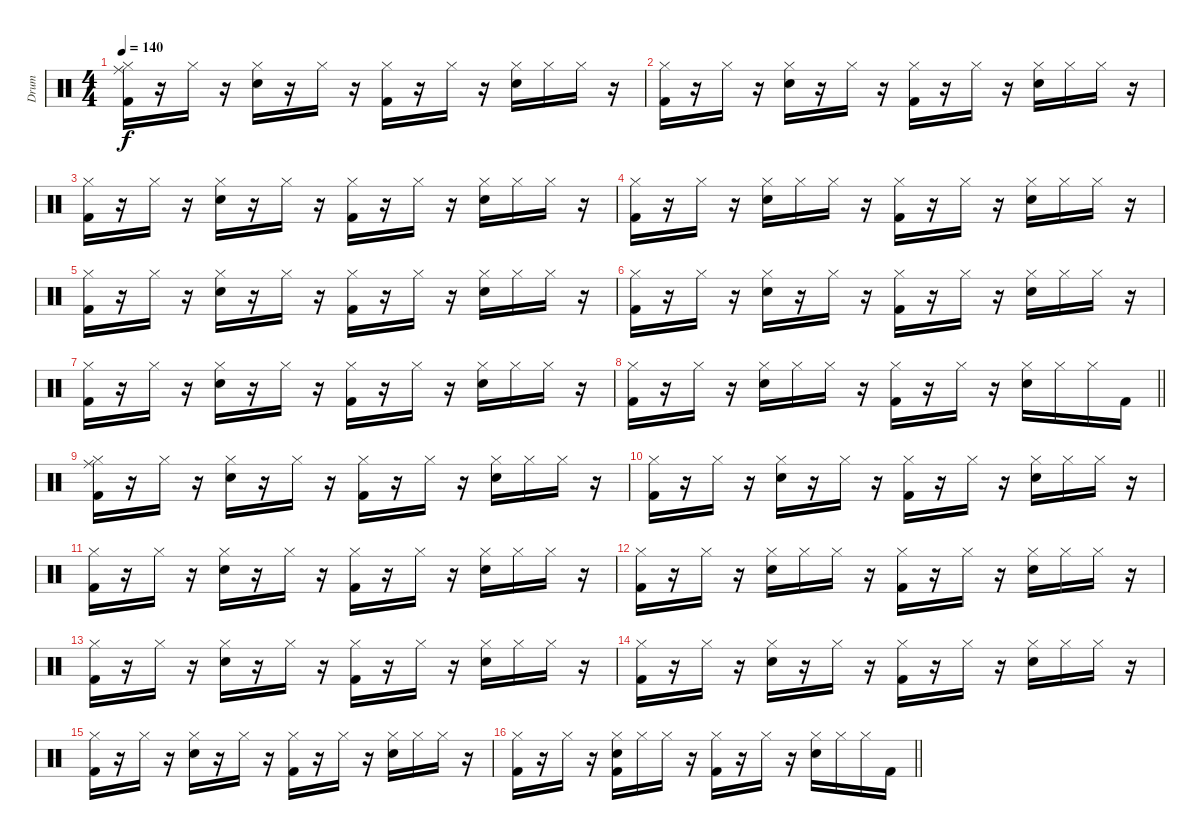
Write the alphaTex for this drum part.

\track ("Drum" "Drum") {instrument percussion}
\staff {score}
\articulation defaults
\ts (4 4)
\tempo 140
\clef neutral
\ks c
("Kick (hit) 2" "Ride (middle)" "Hi-Hat (closed)").16{dy f} r.16 "Hi-Hat (closed)".16 r.16 ("Snare (hit) 2" "Hi-Hat (closed)").16 r.16 "Hi-Hat (closed)".16 r.16 ("Kick (hit) 2" "Hi-Hat (closed)").16 r.16 "Hi-Hat (closed)".16 r.16 ("Snare (hit) 2" "Hi-Hat (closed)").16 "Hi-Hat (closed)".16 "Hi-Hat (closed)".16 r.16 |
("Kick (hit) 2" "Hi-Hat (closed)").16 r.16 "Hi-Hat (closed)".16 r.16 ("Snare (hit) 2" "Hi-Hat (closed)").16 r.16 "Hi-Hat (closed)".16 r.16 ("Kick (hit) 2" "Hi-Hat (closed)").16 r.16 "Hi-Hat (closed)".16 r.16 ("Snare (hit) 2" "Hi-Hat (closed)").16 "Hi-Hat (closed)".16 "Hi-Hat (closed)".16 r.16 |
("Kick (hit) 2" "Hi-Hat (closed)").16 r.16 "Hi-Hat (closed)".16 r.16 ("Snare (hit) 2" "Hi-Hat (closed)").16 r.16 "Hi-Hat (closed)".16 r.16 ("Kick (hit) 2" "Hi-Hat (closed)").16 r.16 "Hi-Hat (closed)".16 r.16 ("Snare (hit) 2" "Hi-Hat (closed)").16 "Hi-Hat (closed)".16 "Hi-Hat (closed)".16 r.16 |
("Kick (hit) 2" "Hi-Hat (closed)").16 r.16 "Hi-Hat (closed)".16 r.16 ("Snare (hit) 2" "Hi-Hat (closed)").16 "Hi-Hat (closed)".16 "Hi-Hat (closed)".16 r.16 ("Kick (hit) 2" "Hi-Hat (closed)").16 r.16 "Hi-Hat (closed)".16 r.16 ("Snare (hit) 2" "Hi-Hat (closed)").16 "Hi-Hat (closed)".16 "Hi-Hat (closed)".16 r.16 |
("Kick (hit) 2" "Hi-Hat (closed)").16 r.16 "Hi-Hat (closed)".16 r.16 ("Snare (hit) 2" "Hi-Hat (closed)").16 r.16 "Hi-Hat (closed)".16 r.16 ("Kick (hit) 2" "Hi-Hat (closed)").16 r.16 "Hi-Hat (closed)".16 r.16 ("Snare (hit) 2" "Hi-Hat (closed)").16 "Hi-Hat (closed)".16 "Hi-Hat (closed)".16 r.16 |
("Kick (hit) 2" "Hi-Hat (closed)").16 r.16 "Hi-Hat (closed)".16 r.16 ("Snare (hit) 2" "Hi-Hat (closed)").16 r.16 "Hi-Hat (closed)".16 r.16 ("Kick (hit) 2" "Hi-Hat (closed)").16 r.16 "Hi-Hat (closed)".16 r.16 ("Snare (hit) 2" "Hi-Hat (closed)").16 "Hi-Hat (closed)".16 "Hi-Hat (closed)".16 r.16 |
("Kick (hit) 2" "Hi-Hat (closed)").16 r.16 "Hi-Hat (closed)".16 r.16 ("Snare (hit) 2" "Hi-Hat (closed)").16 r.16 "Hi-Hat (closed)".16 r.16 ("Kick (hit) 2" "Hi-Hat (closed)").16 r.16 "Hi-Hat (closed)".16 r.16 ("Snare (hit) 2" "Hi-Hat (closed)").16 "Hi-Hat (closed)".16 "Hi-Hat (closed)".16 r.16 |
\barLineRight lightlight
("Kick (hit) 2" "Hi-Hat (closed)").16 r.16 "Hi-Hat (closed)".16 r.16 ("Snare (hit) 2" "Hi-Hat (closed)").16 "Hi-Hat (closed)".16 "Hi-Hat (closed)".16 r.16 ("Kick (hit) 2" "Hi-Hat (closed)").16 r.16 "Hi-Hat (closed)".16 r.16 ("Snare (hit) 2" "Hi-Hat (closed)").16 "Hi-Hat (closed)".16 "Hi-Hat (closed)".16 "Kick (hit) 2".16 |
\section ("" "")
("Kick (hit) 2" "Ride (middle)" "Hi-Hat (closed)").16{volume 5} r.16 "Hi-Hat (closed)".16 r.16 ("Snare (hit) 2" "Hi-Hat (closed)").16 r.16 "Hi-Hat (closed)".16 r.16 ("Kick (hit) 2" "Hi-Hat (closed)").16 r.16 "Hi-Hat (closed)".16 r.16 ("Snare (hit) 2" "Hi-Hat (closed)").16 "Hi-Hat (closed)".16 "Hi-Hat (closed)".16 r.16 |
("Kick (hit) 2" "Hi-Hat (closed)").16 r.16 "Hi-Hat (closed)".16 r.16 ("Snare (hit) 2" "Hi-Hat (closed)").16 r.16 "Hi-Hat (closed)".16 r.16 ("Kick (hit) 2" "Hi-Hat (closed)").16 r.16 "Hi-Hat (closed)".16 r.16 ("Snare (hit) 2" "Hi-Hat (closed)").16 "Hi-Hat (closed)".16 "Hi-Hat (closed)".16 r.16 |
("Kick (hit) 2" "Hi-Hat (closed)").16 r.16 "Hi-Hat (closed)".16 r.16 ("Snare (hit) 2" "Hi-Hat (closed)").16 r.16 "Hi-Hat (closed)".16 r.16 ("Kick (hit) 2" "Hi-Hat (closed)").16 r.16 "Hi-Hat (closed)".16 r.16 ("Snare (hit) 2" "Hi-Hat (closed)").16 "Hi-Hat (closed)".16 "Hi-Hat (closed)".16 r.16 |
("Kick (hit) 2" "Hi-Hat (closed)").16 r.16 "Hi-Hat (closed)".16 r.16 ("Snare (hit) 2" "Hi-Hat (closed)").16 "Hi-Hat (closed)".16 "Hi-Hat (closed)".16 r.16 ("Kick (hit) 2" "Hi-Hat (closed)").16 r.16 "Hi-Hat (closed)".16 r.16 ("Snare (hit) 2" "Hi-Hat (closed)").16 "Hi-Hat (closed)".16 "Hi-Hat (closed)".16 r.16{volume 6} |
("Kick (hit) 2" "Hi-Hat (closed)").16{volume 3} r.16 "Hi-Hat (closed)".16 r.16 ("Snare (hit) 2" "Hi-Hat (closed)").16 r.16 "Hi-Hat (closed)".16 r.16 ("Kick (hit) 2" "Hi-Hat (closed)").16 r.16 "Hi-Hat (closed)".16 r.16 ("Snare (hit) 2" "Hi-Hat (closed)").16 "Hi-Hat (closed)".16 "Hi-Hat (closed)".16 r.16 |
("Kick (hit) 2" "Hi-Hat (closed)").16 r.16 "Hi-Hat (closed)".16 r.16 ("Snare (hit) 2" "Hi-Hat (closed)").16 r.16 "Hi-Hat (closed)".16 r.16 ("Kick (hit) 2" "Hi-Hat (closed)").16 r.16 "Hi-Hat (closed)".16 r.16 ("Snare (hit) 2" "Hi-Hat (closed)").16 "Hi-Hat (closed)".16 "Hi-Hat (closed)".16 r.16 |
("Kick (hit) 2" "Hi-Hat (closed)").16 r.16 "Hi-Hat (closed)".16 r.16 ("Snare (hit) 2" "Hi-Hat (closed)").16 r.16 "Hi-Hat (closed)".16 r.16 ("Kick (hit) 2" "Hi-Hat (closed)").16 r.16 "Hi-Hat (closed)".16 r.16 ("Snare (hit) 2" "Hi-Hat (closed)").16 "Hi-Hat (closed)".16 "Hi-Hat (closed)".16 r.16 |
\barLineRight lightlight
("Kick (hit) 2" "Hi-Hat (closed)").16 r.16 "Hi-Hat (closed)".16 r.16 ("Snare (hit) 2" "Kick (hit) 2" "Hi-Hat (closed)").16 "Hi-Hat (closed)".16 "Hi-Hat (closed)".16 r.16 ("Kick (hit) 2" "Hi-Hat (closed)").16 r.16 "Hi-Hat (closed)".16 r.16 ("Snare (hit) 2" "Hi-Hat (closed)").16 "Hi-Hat (closed)".16 "Hi-Hat (closed)".16 "Kick (hit) 2".16{volume 3}
